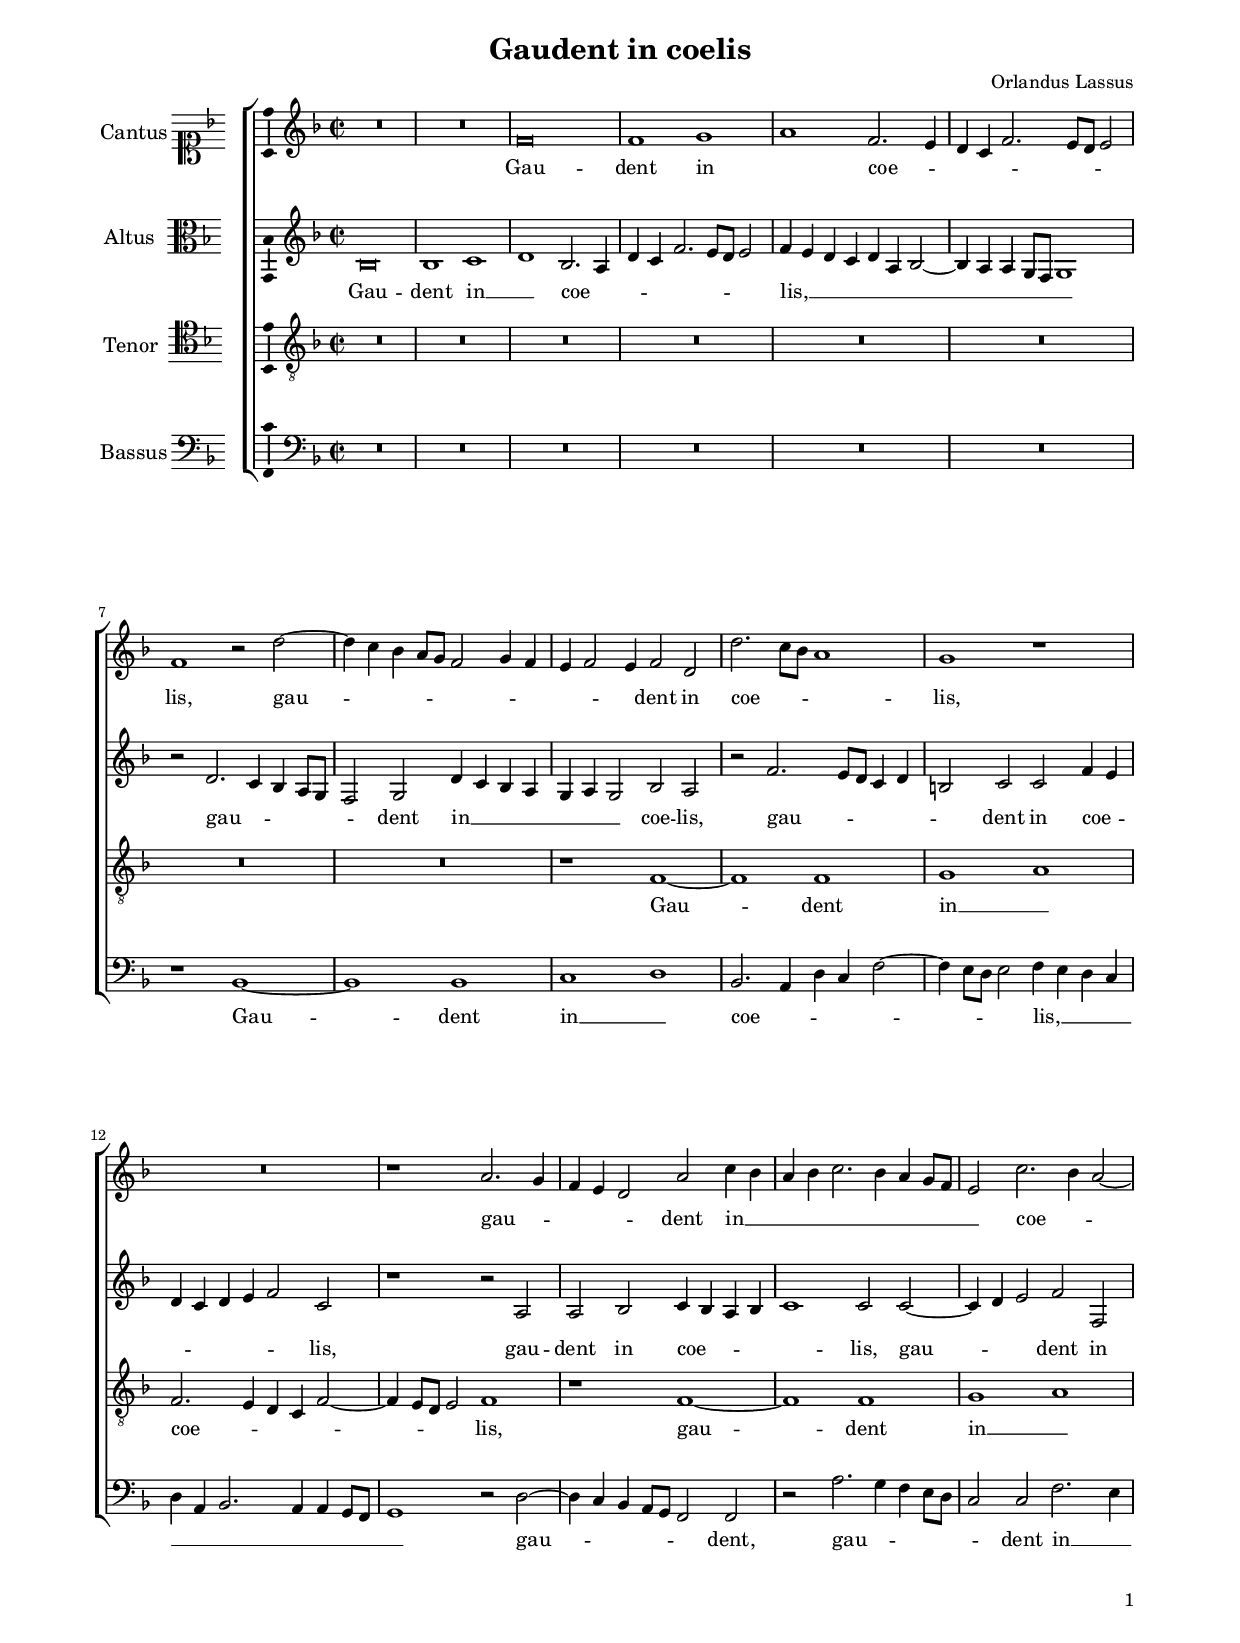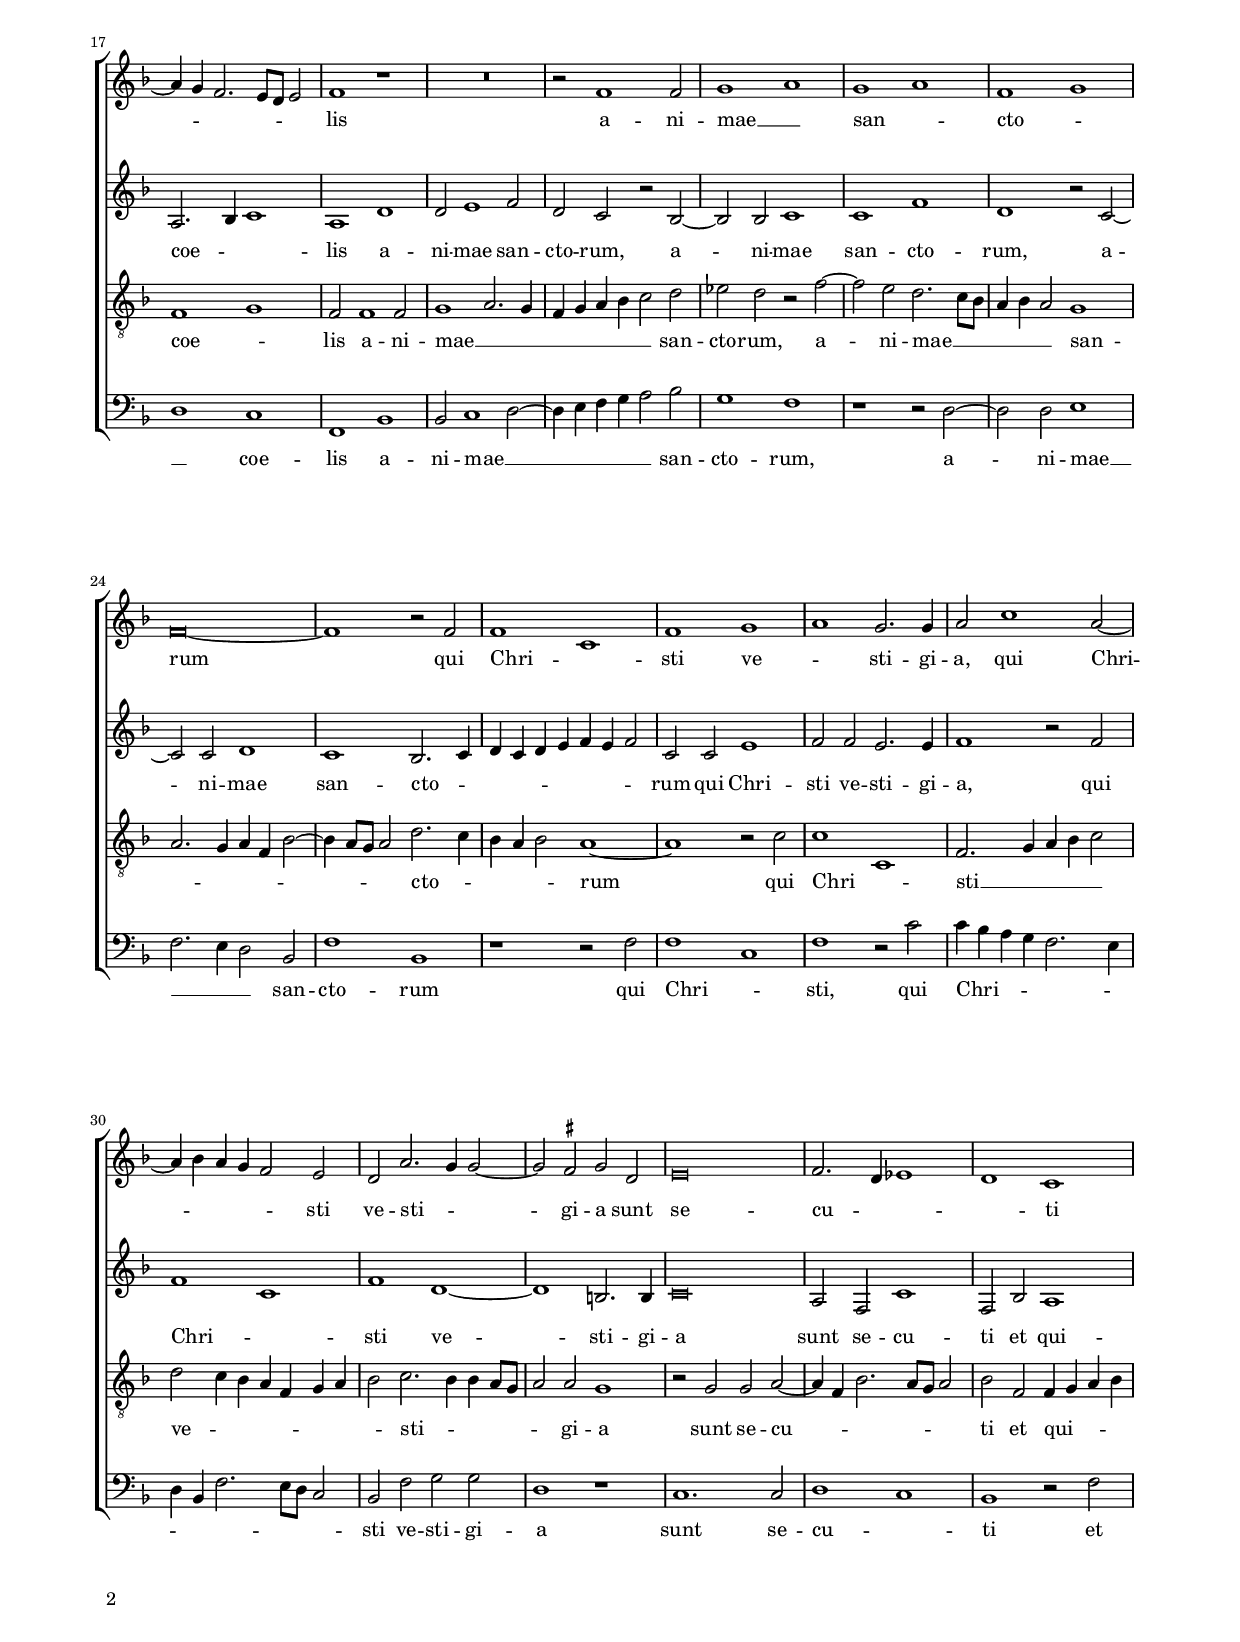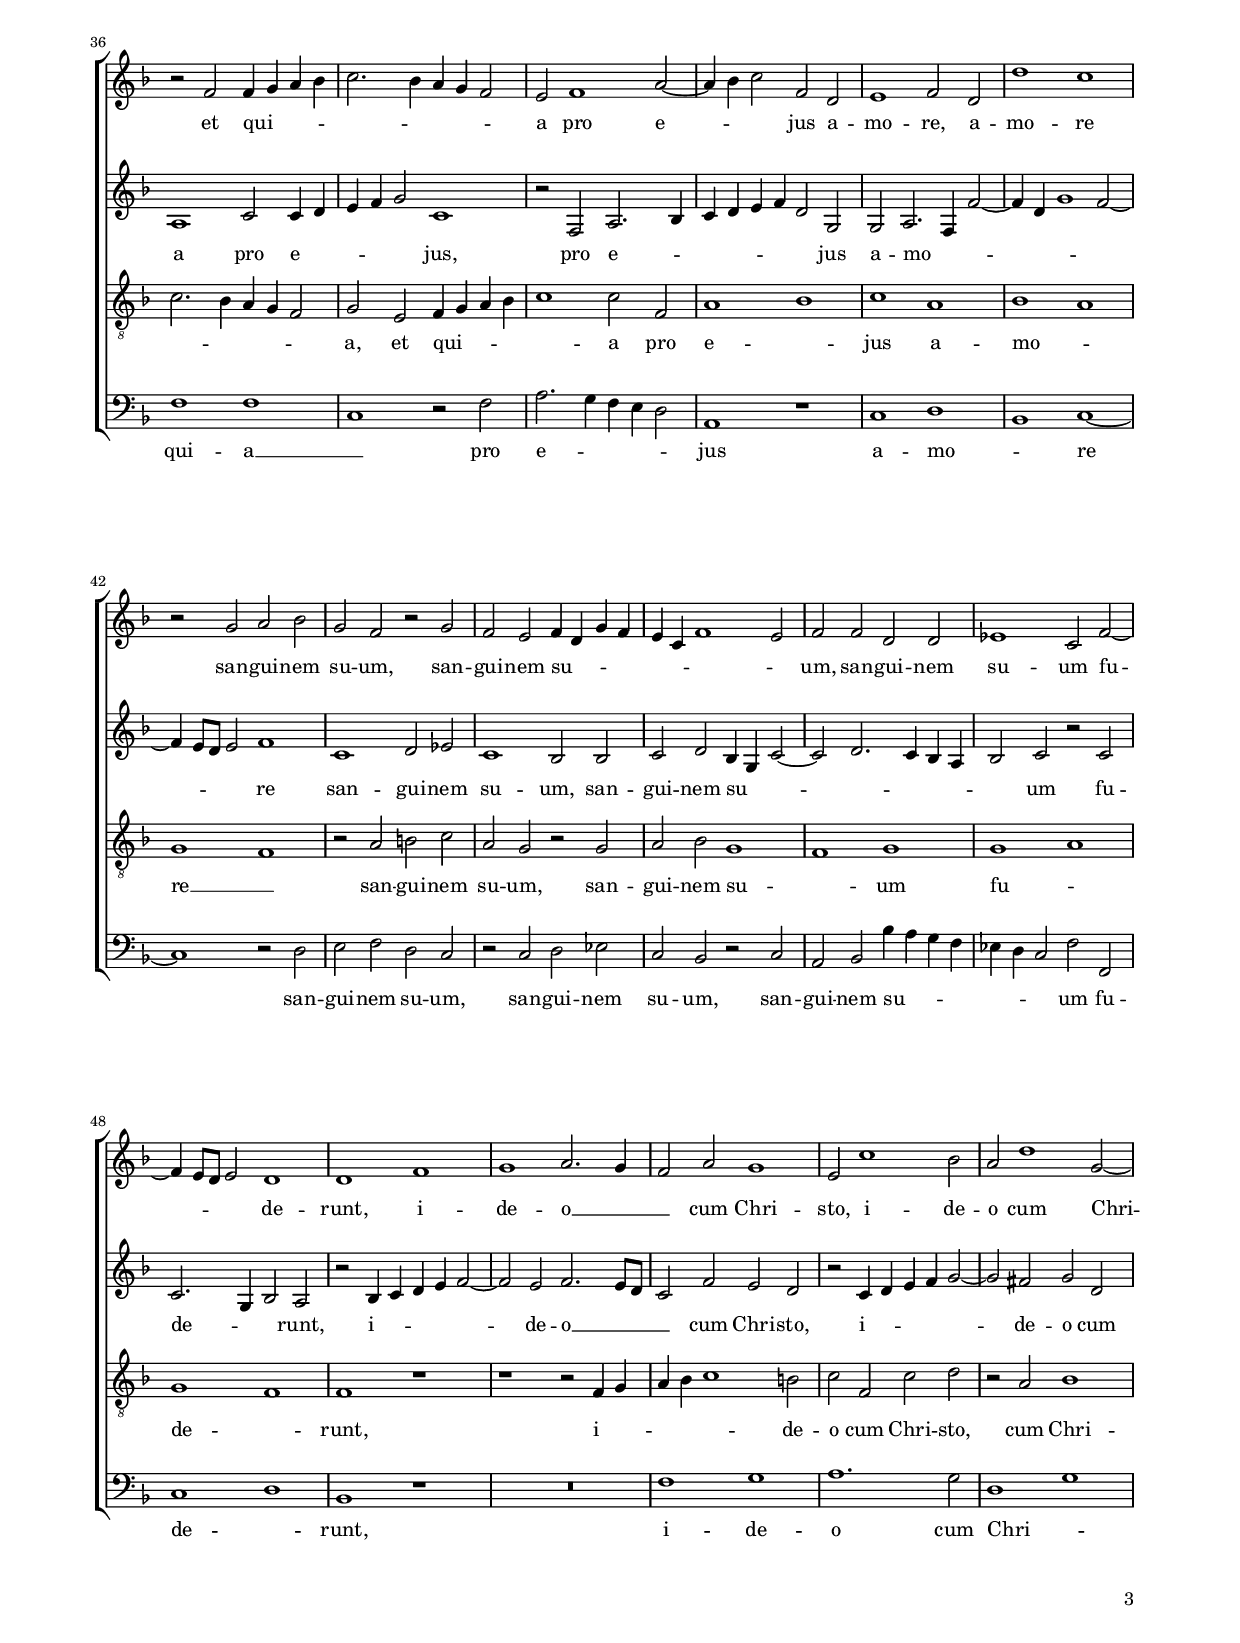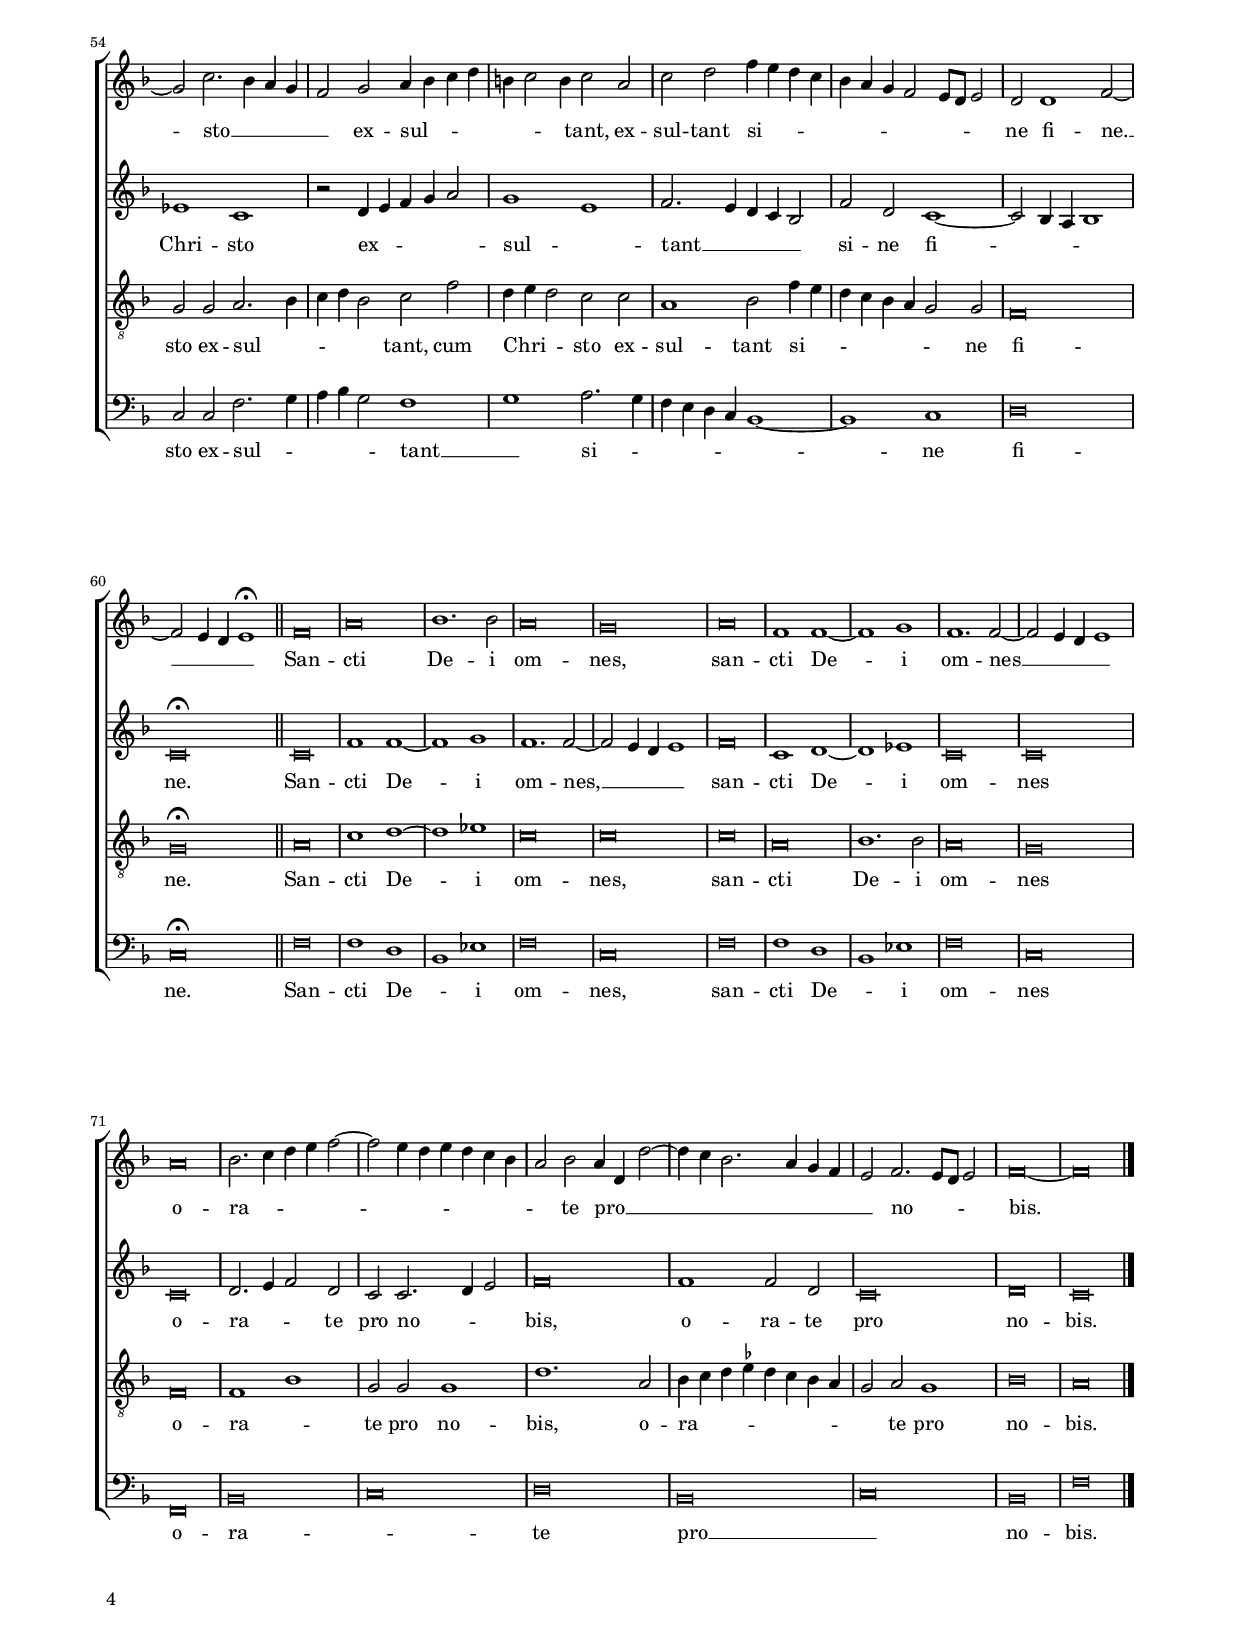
\header
{
  title="Gaudent in coelis"
  composer="Orlandus Lassus"
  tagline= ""
}

\version "2.22.1"
\include "deutsch.ly"
#(set-global-staff-size 16)
#(ly:set-option 'point-and-click #f)

	
global = {
	\key f \major
	\time 2/2 \set Score.measureLength = #(ly:make-moment 2/1)
    \set Score.tempoHideNote = ##t
    \tempo 2 = 90
	\skip 1*2*60 \bar "||"
	\skip 1*2*18 \bar "|."
	}

	ficta = { \once \set suggestAccidentals = ##t }
	
	forget = #(define-music-function (music) (ly:music?) #{
		\accidentalStyle forget
		$music
		\accidentalStyle default
		#})
    
    m = \melisma
    me = \melismaEnd


\paper
	{
    top-margin = 1.8 \cm
	bottom-margin = 1.2 \cm
	left-margin = 1.8 \cm
	right-margin = 1.8 \cm
	ragged-bottom = ##f
	ragged-last-bottom = ##f
	print-page-number = ##f
	score-system-spacing = #'((basic-distance . 20) (minimum-distance . 14) (padding . 8) (strechability . 150))
	system-system-spacing = #'((basic-distance . 20) (minimum-distance . 14) (padding . 8) (strechability . 150))
    oddFooterMarkup=\markup   \fill-line { "" \fromproperty #'page:page-number-string }
    evenFooterMarkup=\markup  \fill-line { \fromproperty #'page:page-number-string "" }
    last-bottom-spacing = #'((basic-distance . 11) (minimum-distance . 8) (padding . 4))
	systems-per-page = 3
    page-count = 4
%	min-systems-per-page = 3
	}


incipitcantus = \markup { \score {
	{
	\set Staff.instrumentName = \markup { \fontsize #1 "Cantus" }
	\key f \major
	\clef soprano
	s4 \bar ""
	}
	\layout  {
	raggedright = ##t
	indent =1.2\cm
	line-width = 1.5\cm
	\context { \Staff \remove Time_signature_engraver }
	\override Staff.Clef.Y-extent = #'(0 . 0)
	}} \hspace #1 }
	
      
incipitaltus = \markup { \score {
	{
	\set Staff.instrumentName = \markup { \fontsize #1 "Altus" }
	\key f \major
	\clef alto
	s4 \bar ""
	}
	\layout  {
	raggedright = ##t
	indent =1.2\cm
	line-width = 1.5\cm
	\context { \Staff \remove Time_signature_engraver }
	\override Staff.Clef.Y-extent = #'(0 . 0)
	}} \hspace #1 }


incipittenor = \markup { \score {
	{
	\set Staff.instrumentName = \markup { \fontsize #1 "Tenor" }
	\key f \major
	\clef tenor
	s4 \bar ""
	}
	\layout  {
	raggedright = ##t
	indent =1.2\cm
	line-width = 1.5\cm
	\context { \Staff \remove Time_signature_engraver }
	\override Staff.Clef.Y-extent = #'(0 . 0)
	}} \hspace #1 }


incipitbassus = \markup { \score {
	{
	\set Staff.instrumentName = \markup { \fontsize #1 "Bassus" }
	\key f \major
	\clef bass
	s4 \bar ""
	}
	\layout  {
	raggedright = ##t
	indent =1.2\cm
	line-width = 1.5\cm
	\context { \Staff \remove Time_signature_engraver }
	\override Staff.Clef.Y-extent = #'(0 . 0)
	}} \hspace #1 }


cantus =  \relative c''
	{
	R\breve
	R\breve
	f,\breve
	f1 g \m
%5
	a1 \me f2. \m e4 |
	d4 c f2. e8 d e2 \me
	f1 r2 d'~
	d4 \m c b a8 g f2 g4 f
	e4 f2 e4 \me f2 d
%10
	d'2. \m c8 b a1 \me |
	g1 r
	R\breve
	r1 a2. \m g4
	f4 e d2 \me a' c4 \m b
%15
	a4 b c2. b4 a g8 f |
	e2 \me c'2. \m b4 a2~
	a4 g f2. e8 d e2 \me
	f1 r
	R\breve
%20
	r2 f1 f2 |
	g1 \m a \me
	g1 \m a \me
	f1 \m g \me
	f\breve~
%25
	f1 r2 f |
	f1 \m c \me
	f1 g \m
	a1 \me g2. g4
	a2 c1 a2~
%30
	a4 \m b a g f2 \me e |
	d2 a'2. \m g4 g2~
	g2 \me \ficta fis g d
	e\breve
	f2. \m d4 es1
%35
	d1 \me c |
	r2 f f4 \m g a b
	c2. b4 a g f2 \me
	e2 f1 a2~
	a4 \m b c2 \me f, d
%40
	e1 f2 d |
	d'1 c
	r2 g a b
	g2 f r g
	f2 e f4 \m d g f
%45
	e4 c f1 e2 \me |
	f2 f d d
	es1 c2 f~
	f4 \m e8 d e2 \me d1
	d1 f
%50
	g1 a2. \m g4 |
	f2 \me a g1
	e2 c'1 b2
	a2 d1 g,2~
	g2 c2. \m b4 a g
%55
	f2 \me g a4 \m b c d |
	h4 c2 h4 \me c2 a
	c2 d f4 \m e d c
	b4 a g f2 e8 d e2 \me
	d2 d1 f2~
%60
	f2 \m e4 d e1\fermata \me |
	f\breve
	a\breve
	b1. b2
	a\breve
%65
	g\breve |
	a\breve
	f1 f~
	f1 g
	f1. f2~
%70
	f2 \m e4 d e1 \me |
	a\breve
	b2. \m c4 d e f2~
	f2 e4 d e d c b
	a2 \me b a4 \m d, d'2~
%75
	d4 c b2. a4 g f |
	e2 \me f2. \m e8 d e2 \me
	f\breve~
	f\breve |
	}


altus =  \relative c'
        {
	b\breve
	b1 c \m
	d1 \me b2. \m a4
	d4 c f2. e8 d e2 \me
%5
	f4 \m e d c d a b2~ |
	b4 a a g8 f g1 \me
	r2 d'2. \m c4 b a8 g
	f2 \me g d'4 \m c b a
	g4 a g2 \me b a
%10
	r2 f'2. \m e8 d c4 d |
	h2 \me c c f4 \m e
	d4 c d e f2 \me c
	r1 r2 a
	a2 b c4 \m b a b
%15
	c1 \me c2 c~ |
	c4 \m d e2 \me f f,
	a2. \m b4 c1 \me
	a1 d
	d2 e1 f2
%20
	d2 c r b~ |
	b2 b c1
	c1 f
	d1 r2 c~
	c2 c d1
%25
	c1 b2. \m c4 |
	d4 c d e f e f2 \me
	c2 c e1
	f2 f e2. e4
	f1 r2 f
%30
	f1 \m c \me |
	f1 d~
	d1 h2. h4
	c\breve
	a2 f c'1
%35
	f,2 b a1 |
	a1 c2 c4 \m d
	e4 f g2 \me c,1
	r2 f, a2. \m b4
	c4 d e f d2 \me g,
%40
	g2 a2. \m f4 f'2~ |
	f4 d g1 f2~
	f4 e8 d e2 \me f1
	c1 d2 es
	c1 b2 b
%45
	c2 d b4 \m g c2~ |
	c2 d2. c4 b a
	b2 \me c r c
	c2. \m g4 b2 \me a
	r2 b4 \m c d e f2~
%50
	f2 \me e f2. \m e8 d |
	c2 \me f e d
	r2 c4 \m d e f g2~
	g2 \me fis g d
	es1 c
%55
	r2 d4 \m e f g a2 \me |
	g1 \m e \me
	f2. \m e4 d c b2 \me
	f'2 d c1~
	c2 \m b4 a b1 \me
%60
	c\breve\fermata |
	c\breve
	f1 f~
	f1 g
	f1. f2~
%65
	f2 \m e4 d e1 \me |
	f\breve
	c1 d~
	d1 es
	c\breve
%70
	c\breve |
	c\breve
	d2. \m e4 f2 \me d
	c2 c2. \m d4 e2 \me
	f\breve
%75
	f1 f2 d |
	c\breve
	d\breve
	c\breve |
	}


tenor =  \relative c'
	{
	R\breve
	R\breve
	R\breve
	R\breve
%5
	R\breve |
	R\breve
	R\breve
	R\breve
	r1 f,~
%10
	f1 f |
	g1 \m a \me
	f2. \m e4 d c f2~
	f4 e8 d e2 \me f1
	r1 f~
%15
	f1 f |
	g1 \m a \me
	f1 \m g \me
	f2 f1 f2
	g1 \m a2. g4
%20
	f4 g a b c2 \me d |
	es2 d r f~
	f2 e d2. \m c8 b
	a4 b a2 \me g1 \m
	a2. g4 a f b2~
%25
	b4 a8 g a2 \me d2. \m c4 |
	b4 a b2 \me a1~
	a1 r2 c
	c1 \m c, \me
	f2. \m g4 a b c2 \me
%30
	d2 \m c4 b a f g a |
	b2 \me c2. \m b4 b a8 g
	a2 \me a g1
	r2 g g a~
	a4 \m f b2. a8 g a2 \me
%35
	b2 f f4 \m g a b |
	c2. b4 a g f2 \me
	g2 e f4 \m g a b
	c1 \me c2 f,
	a1 \m b \me
%40
	c1 a |
	b1 \m a \me
	g1 \m f \me
	r2 a h c
	a2 g r g
%45
	a2 b g1 \m |
	f1 \me g
	g1 \m a \me
	g1 \m f \me
	f1 r
%50
	r1 r2 f4 \m g |
	a4 b c1 \me h2
	c2 f, c' d
	r2 a b1
	g2 g a2. \m b4
%55
	c4 d b2 \me c f |
	d4 \m e d2 \me c c
	a1 b2 f'4 \m e
	d4 c b a g2 \me g
	f\breve
%60
	g\breve\fermata |
	a\breve
	c1 d~
	d1 es
	c\breve
%65
	c\breve |
	c\breve
	a\breve
	b1. b2
	a\breve
%70
	g\breve |
	f\breve
	f1 \m b \me
	g2 g g1
	d'1. a2
%75
	b4 \m c d \ficta es d c b a |
	g2 \me a g1
	b\breve
	a\breve |
	}


bassus  =  \relative c
	{
	R\breve
	R\breve
	R\breve
	R\breve
%5
	R\breve |
	R\breve
	r1 b~
	b1 b
	c1 \m d \me
%10
	b2. \m a4 d c f2~ |
	f4 e8 d e2 \me f4 \m e d c
	d4 a b2. a4 a g8 f
	g1 \me r2 d'~
	d4 \m c b a8 g f2 \me f
%15
	r2 a'2. \m g4 f e8 d |
	c2 \me c f2. \m e4
	d1 \me c
	f,1 b
	b2 c1 \m d2~
%20
	d4 e f g a2 \me b |
	g1 f
	r1 r2 d~
	d2 d e1 \m
	f2. e4 d2 \me b
%25
	f'1 b, |
	r1 r2 f'
	f1 \m c \me
	f1 r2 c'
	c4 \m b a g f2. e4
%30
	d4 b f'2. e8 d c2 \me |
	b2 f' g g
	d1 r
	c1. c2
	d1 \m c \me
%35
	b1 r2 f' |
	f1 f \m
	c1 \me r2 f
	a2. \m g4 f e d2 \me
	a1 r
%40
	c1 d \m |
	b1 \me c~
	c1 r2 d
	e2 f d c
	r2 c d es
%45
	c2 b r c |
	a2 b b'4 \m a g f
	es4 d c2 \me f f,
	c'1 \m d \me
	b1 r
%50
	R\breve |
	f'1 g
	a1. g2
	d1 \m g \me
	c,2 c f2. \m g4
%55
	a4 b g2 \me f1 \m |
	g1 \me a2. \m g4
	f4 e d c b1~
	b1 \me c
	d\breve
%60
	c\breve\fermata |
	f\breve
	f1 d \m
	b1 \me es
	f\breve
%65
	c\breve |
	f\breve
	f1 d \m
	b1 \me es
	f\breve
%70
	c\breve |
	f,\breve
	b\breve \m
	c\breve \me
	d\breve
%75
	b\breve \m |
	c\breve \me
	b\breve
	f'\breve |
	}
	
lyricscantus = \lyricmode {
	Gau -- dent in coe -- lis,
	gau -- dent in coe -- lis,
	gau -- dent in __ coe -- lis
	a -- ni -- mae __ san -- cto -- rum
	qui Chri -- sti ve -- sti -- gi -- a,
	qui Chri -- sti ve -- sti -- gi -- a
	sunt se -- cu -- ti
	et qui -- a pro e -- jus a -- mo -- re,
	a -- mo -- re
	san -- gui -- nem su -- um,
	san -- gui -- nem su -- um,
	san -- gui -- nem su -- um fu -- de -- runt,
	i -- de -- o __ cum Chri -- sto,
	i -- de -- o cum Chri -- sto __ ex -- sul -- tant,
	ex -- sul -- tant si -- ne fi -- ne. __
	San -- cti De -- i om -- nes,
	san -- cti De -- i om -- nes __
	o -- ra -- te pro __ no -- bis.
	}


lyricsaltus = \lyricmode {
	Gau -- dent in __ coe -- lis, __
	gau -- dent in __ coe -- lis,
	gau -- dent in coe -- lis,
	gau -- dent in coe -- lis,
	gau -- dent in coe -- lis
	a -- ni -- mae san -- cto -- rum,
	a -- ni -- mae san -- cto -- rum,
	a -- ni -- mae san -- cto -- rum
	qui Chri -- sti ve -- sti -- gi -- a,
	qui Chri -- sti ve -- sti -- gi -- a
	sunt se -- cu -- ti
	et qui -- a pro e -- jus,
	pro e -- jus a -- mo -- re
	san -- gui -- nem su -- um,
	san -- gui -- nem su -- um fu -- de -- runt,
	i -- de -- o __ cum Chri -- sto,
	i -- de -- o cum Chri -- sto ex -- sul -- tant __ si -- ne fi -- ne.
	San -- cti De -- i om -- nes, __
	san -- cti De -- i om -- nes
	o -- ra -- te pro no -- bis,
	o -- ra -- te pro no -- bis.
	}
	

lyricstenor = \lyricmode {
	Gau -- dent in __ coe -- lis,
	gau -- dent in __ coe -- lis
	a -- ni -- mae __ san -- cto -- rum,
	a -- ni -- mae __ san -- cto -- rum
	qui Chri -- sti __ ve -- sti -- gi -- a
	sunt se -- cu -- ti
	et qui -- a,
	et qui -- a pro e -- jus a -- mo -- re __
	san -- gui -- nem su -- um,
	san -- gui -- nem su -- um fu -- de -- runt,
	i -- de -- o cum Chri -- sto,
	cum Chri -- sto ex -- sul -- tant,
	cum Chri -- sto ex -- sul -- tant si -- ne fi -- ne.
	San -- cti De -- i om -- nes,
	san -- cti De -- i om -- nes
	o -- ra -- te pro no -- bis,
	o -- ra -- te pro no -- bis.
	}


lyricsbassus = \lyricmode {
	Gau -- dent in __ coe -- lis, __
	gau -- dent,
	gau -- dent in __ coe -- lis
	a -- ni -- mae __ san -- cto -- rum,
	a -- ni -- mae __ san -- cto -- rum
	qui Chri -- sti,
	qui Chri -- sti ve -- sti -- gi -- a
	sunt se -- cu -- ti
	et qui -- a __ pro e -- jus a -- mo -- re
	san -- gui -- nem su -- um,
	san -- gui -- nem su -- um,
	san -- gui -- nem su -- um fu -- de -- runt,
	i -- de -- o cum Chri -- sto ex -- sul -- tant __ si -- ne fi -- ne.
	San -- cti De -- i om -- nes,
	san -- cti De -- i om -- nes
	o -- ra -- te pro __ no -- bis.
	}
	

\score
{  
	\new ChoirStaff \with { \override StaffGrouper.staff-staff-spacing.basic-distance = #12 }
	<<
	
	\new Staff << \global
	\new Voice="v1" {
		\set Staff.instrumentName=\incipitcantus
		\set Staff.midiInstrument = "reed organ"
		\clef "treble"
		\cantus }
	\new Lyrics \lyricsto "v1" {\lyricscantus }
	>>
	
	
	\new Staff << \global
	\new Voice="v2" {
		\set Staff.instrumentName=\incipitaltus
		\set Staff.midiInstrument = "reed organ"
		\clef "treble" 
		\altus}
	\new Lyrics \lyricsto "v2" {\lyricsaltus }
	>>

	
	\new Staff << \global
	\new Voice="v3" {
		\set Staff.instrumentName=\incipittenor
		\set Staff.midiInstrument = "reed organ"
		\clef "G_8"
		\tenor }
	\new Lyrics \lyricsto "v3" {\lyricstenor }
	>>
	
	
	\new Staff << \global
	\new Voice="v4" {
		\set Staff.instrumentName=\incipitbassus
		\set Staff.midiInstrument = "reed organ"
		\clef "bass" 
		\bassus }
	\new Lyrics \lyricsto "v4" {\lyricsbassus}
	>>
	
	>>
		
	\layout
	{
	indent = 2.5 \cm
    \context { \Lyrics \override VerticalAxisGroup.nonstaff-relatedstaff-spacing.padding = #1.6 }
	\context { \Staff \override TimeSignature.break-visibility = #end-of-line-invisible }
%	\context { \Staff \override InstrumentName.X-offset = #'-25 }
    \context { \Staff \consists "Ambitus_engraver" }
	\context { \Score \override BarNumber.padding = #2 }
	\context { \Voice \override NoteHead.style = #'baroque }
	}
	
\midi
	{
	}
	
}


% EOF
